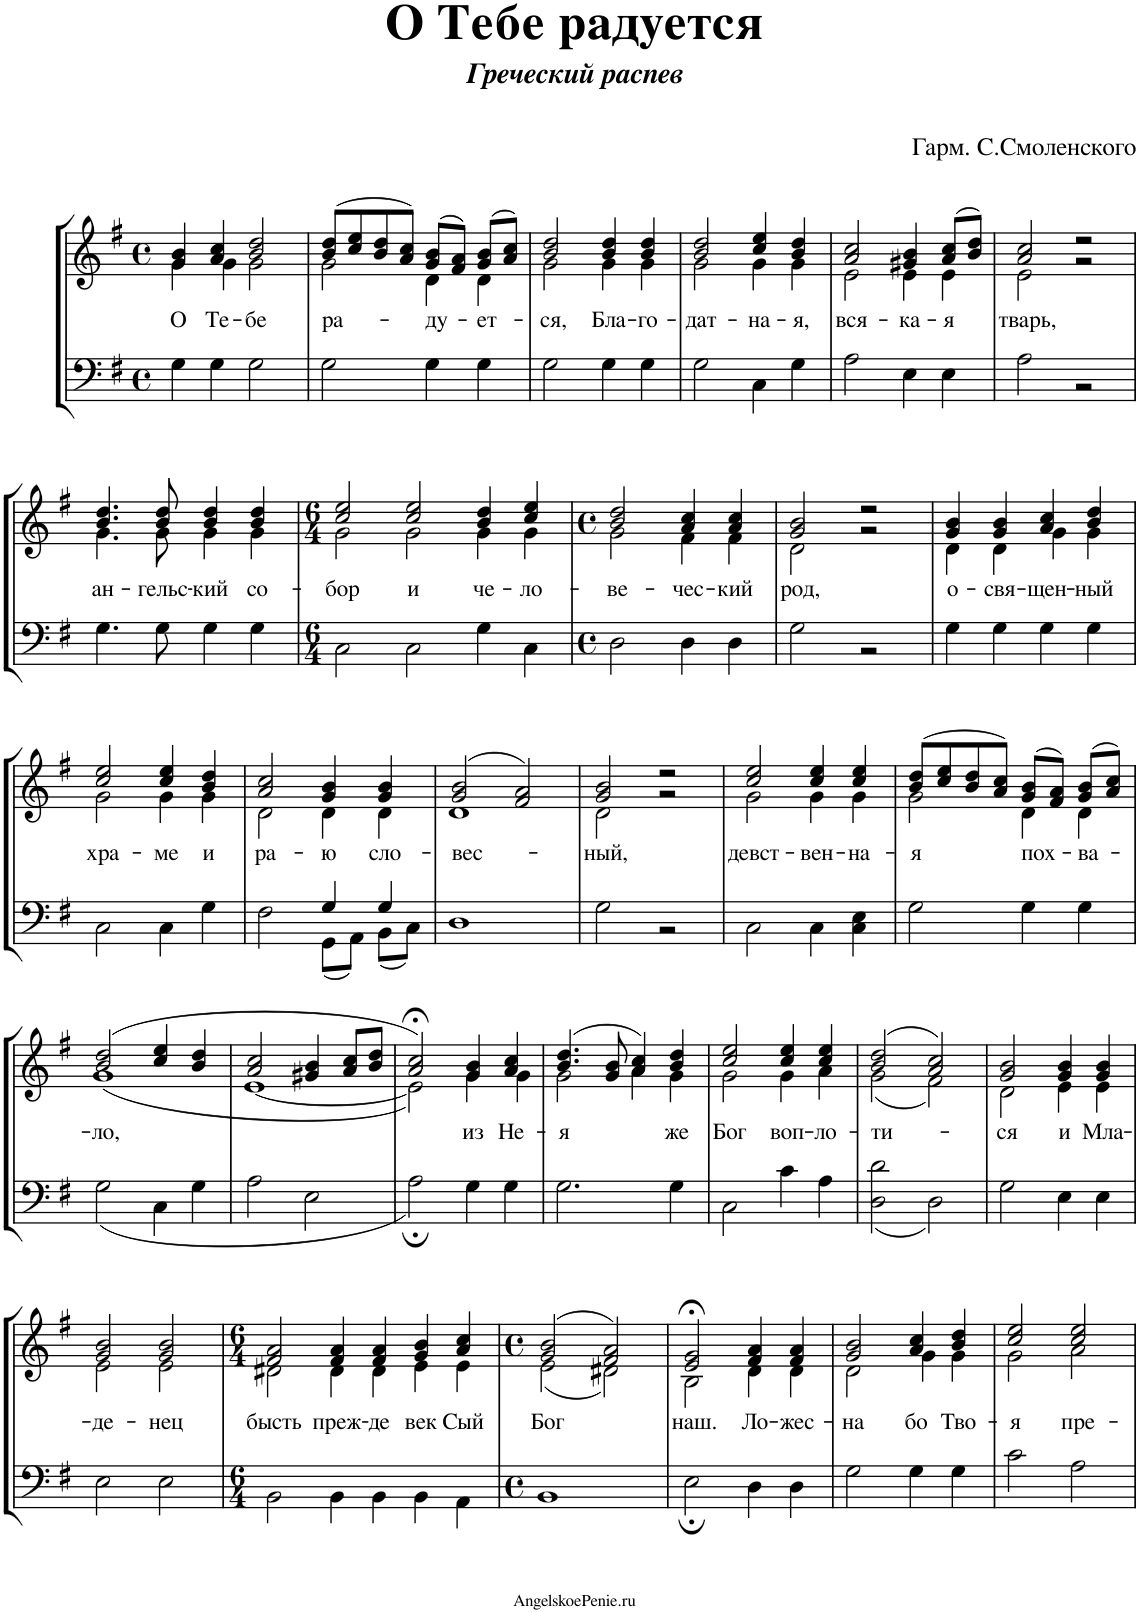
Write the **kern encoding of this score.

**kern	**kern	**text
*part1	*part1	*part1
*staff2	*staff1	*staff1
*I"Piano	*	*
*I'Pno.	*	*
*clefF4	*clefG2	*
*k[f#]	*k[f#]	*
*M4/4	*M4/4	*
*met(c)	*met(c)	*
=1	=1	=1
*^	*	*
!	!	!	!LO:LY:b
*	*	*^	*
1ryy	4G\	4g/ 4b/	4g\	О
!	!	!	!	!LO:LY:b
.	4G\	4a/ 4cc/	4g\	Те-
!	!	!	!	!LO:LY:b
.	2G\	2b/ 2dd/	2g\	-бе
=2	=2	=2	=2	=2
!	!	!	!	!LO:LY:b
1ryy	2G\	(8b/ 8dd/L	2g\	ра-
.	.	8cc/ 8ee/	.	.
.	.	8b/ 8dd/	.	.
.	.	8a/ 8cc/J)	.	.
!	!	!	!	!LO:LY:b
.	4G\	(8g/ 8b/L	4d\	-ду-
.	.	8f#/ 8a/J)	.	.
!	!	!	!	!LO:LY:b
.	4G\	(8g/ 8b/L	4d\	-ет-
.	.	8a/ 8cc/J)	.	.
=3	=3	=3	=3	=3
!	!	!	!	!LO:LY:b
1ryy	2G\	2b/ 2dd/	2g\	-ся,
!	!	!	!	!LO:LY:b
.	4G\	4b/ 4dd/	4g\	Бла-
!	!	!	!	!LO:LY:b
.	4G\	4b/ 4dd/	4g\	-го-
=4	=4	=4	=4	=4
!	!	!	!	!LO:LY:b
1ryy	2G\	2b/ 2dd/	2g\	-дат-
!	!	!	!	!LO:LY:b
.	4C\	4cc/ 4ee/	4g\	-на-
!	!	!	!	!LO:LY:b
.	4G\	4b/ 4dd/	4g\	-я,
=5	=5	=5	=5	=5
!	!	!	!	!LO:LY:b
1ryy	2A\	2a/ 2cc/	2e\	вся-
!	!	!	!	!LO:LY:b
.	4E\	4g#X/ 4b/	4e\	-ка-
!	!	!	!	!LO:LY:b
.	4E\	(8a/ 8cc/L	4e\	-я
.	.	8b/ 8dd/J)	.	.
=6	=6	=6	=6	=6
!	!	!	!	!LO:LY:b
1ryy	2A\	2a/ 2cc/	2e\	тварь,
.	2r	2r	2r	.
!!LO:LB:g=z	!!
=7	=7	=7	=7	=7
!	!	!	!	!LO:LY:b
1ryy	4.G\	4.b/ 4.dd/	4.g\	ан-
!	!	!	!	!LO:LY:b
.	8G\	8b/ 8dd/	8g\	-гельс-
!	!	!	!	!LO:LY:b
.	4G\	4b/ 4dd/	4g\	-кий
!	!	!	!	!LO:LY:b
.	4G\	4b/ 4dd/	4g\	со-
=8	=8	=8	=8	=8
*M6/4	*	*M6/4	*	*
!	!	!	!	!LO:LY:b
1.ryy	2C\	2cc/ 2ee/	2g\	-бор
!	!	!	!	!LO:LY:b
.	2C\	2cc/ 2ee/	2g\	и
!	!	!	!	!LO:LY:b
.	4G\	4b/ 4dd/	4g\	че-
!	!	!	!	!LO:LY:b
.	4C\	4cc/ 4ee/	4g\	-ло-
=9	=9	=9	=9	=9
*M4/4	*	*M4/4	*	*
*met(c)	*	*met(c)	*	*
!	!	!	!	!LO:LY:b
1ryy	2D\	2b/ 2dd/	2g\	-ве-
!	!	!	!	!LO:LY:b
.	4D\	4a/ 4cc/	4f#\	-чес-
!	!	!	!	!LO:LY:b
.	4D\	4a/ 4cc/	4f#\	-кий
=10	=10	=10	=10	=10
!	!	!	!	!LO:LY:b
1ryy	2G\	2g/ 2b/	2d\	род,
.	2r	2r	2r	.
=11	=11	=11	=11	=11
!	!	!	!	!LO:LY:b
1ryy	4G\	4g/ 4b/	4d\	о-
!	!	!	!	!LO:LY:b
.	4G\	4g/ 4b/	4d\	-свя-
!	!	!	!	!LO:LY:b
.	4G\	4a/ 4cc/	4g\	-щен-
!	!	!	!	!LO:LY:b
.	4G\	4b/ 4dd/	4g\	-ный
!!LO:LB:g=z	!!
=12	=12	=12	=12	=12
!	!	!	!	!LO:LY:b
1ryy	2C\	2cc/ 2ee/	2g\	хра-
!	!	!	!	!LO:LY:b
.	4C\	4cc/ 4ee/	4g\	-ме
!	!	!	!	!LO:LY:b
.	4G\	4b/ 4dd/	4g\	и
=13	=13	=13	=13	=13
*	*^	*	*	*
!	!	!	!	!	!LO:LY:b
1ryy	2ryy	2F#\	2a/ 2cc/	2d\	ра-
!	!	!	!	!	!LO:LY:b
.	4G/	8GG\L	4g/ 4b/	4d\	-ю
.	.	8AA\J	.	.	.
!	!	!	!	!	!LO:LY:b
.	4G/	8BB\L	4g/ 4b/	4d\	сло-
.	.	8C\J	.	.	.
=14	=14	=14	=14	=14	=14
!	!	!	!	!	!LO:LY:b
*	*v	*v	*	*	*
1ryy	1D	(2g/ 2b/	1d	-вес-
.	.	2f#/ 2a/)	.	.
=15	=15	=15	=15	=15
!	!	!	!	!LO:LY:b
1ryy	2G\	2g/ 2b/	2d\	-ный,
.	2r	2r	2r	.
=16	=16	=16	=16	=16
!	!	!	!	!LO:LY:b
1ryy	2C\	2cc/ 2ee/	2g\	девст-
!	!	!	!	!LO:LY:b
.	4C\	4cc/ 4ee/	4g\	-вен-
!	!	!	!	!LO:LY:b
.	4C\ 4E\	4cc/ 4ee/	4g\	-на-
=17	=17	=17	=17	=17
!	!	!	!	!LO:LY:b
1ryy	2G\	(8b/ 8dd/L	2g\	-я
.	.	8cc/ 8ee/	.	.
.	.	8b/ 8dd/	.	.
.	.	8a/ 8cc/J)	.	.
!	!	!	!	!LO:LY:b
.	4G\	(8g/ 8b/L	4d\	пох-
.	.	8f#/ 8a/J)	.	.
!	!	!	!	!LO:LY:b
.	4G\	(8g/ 8b/L	4d\	-ва-
.	.	8a/ 8cc/J)	.	.
!!LO:LB:g=z	!!
=18	=18	=18	=18	=18
!	!	!	!	!LO:LY:b
1ryy	2G\	(2b/ 2dd/	(1g	-ло,
.	4C\	4cc/ 4ee/	.	.
.	4G\	4b/ 4dd/	.	.
=19	=19	=19	=19	=19
1ryy	2A\	2a/ 2cc/	[1e	.
.	2E\	4g#X/ 4b/	.	.
.	.	8a/ 8cc/L	.	.
.	.	8b/ 8dd/J	.	.
=20	=20	=20	=20	=20
1ryy	2A;\	2a/;< 2cc/;<)	2e\])	.
!	!	!	!	!LO:LY:b
.	4G\	4g/ 4b/	4g\	из
!	!	!	!	!LO:LY:b
.	4G\	4a/ 4cc/	4g\	Не-
=21	=21	=21	=21	=21
!	!	!	!	!LO:LY:b
1ryy	2.G\	(4.b/ 4.dd/	2g\	-я
.	.	8g/ 8b/	.	.
.	.	4a/ 4cc/)	4a\	.
!	!	!	!	!LO:LY:b
.	4G\	4b/ 4dd/	4g\	же
=22	=22	=22	=22	=22
!	!	!	!	!LO:LY:b
1ryy	2C\	2cc/ 2ee/	2g\	Бог
!	!	!	!	!LO:LY:b
.	4c\	4cc/ 4ee/	4g\	воп-
!	!	!	!	!LO:LY:b
.	4A\	4cc/ 4ee/	4a\	-ло-
=23	=23	=23	=23	=23
!	!	!	!	!LO:LY:b
1ryy	2D\ 2d\	(2b/ 2dd/	(2g\	-ти-
.	2D\	2a/ 2cc/)	2f#\)	.
=24	=24	=24	=24	=24
!	!	!	!	!LO:LY:b
1ryy	2G\	2g/ 2b/	2d\	-ся
!	!	!	!	!LO:LY:b
.	4E\	4g/ 4b/	4e\	и
!	!	!	!	!LO:LY:b
.	4E\	4g/ 4b/	4e\	Мла-
!!LO:LB:g=z	!!
=25	=25	=25	=25	=25
!	!	!	!	!LO:LY:b
1ryy	2E\	2g/ 2b/	2e\	-де-
!	!	!	!	!LO:LY:b
.	2E\	2g/ 2b/	2e\	-нец
=26	=26	=26	=26	=26
*M6/4	*	*M6/4	*	*
!	!	!	!	!LO:LY:b
1.ryy	2BB\	2f#/ 2a/	2d#X\	бысть
!	!	!	!	!LO:LY:b
.	4BB\	4f#/ 4a/	4d#\	преж-
!	!	!	!	!LO:LY:b
.	4BB\	4f#/ 4a/	4d#\	-де
!	!	!	!	!LO:LY:b
.	4BB\	4g/ 4b/	4e\	век
!	!	!	!	!LO:LY:b
.	4AA\	4a/ 4cc/	4e\	Сый
=27	=27	=27	=27	=27
*M4/4	*	*M4/4	*	*
*met(c)	*	*met(c)	*	*
!	!	!	!	!LO:LY:b
1ryy	1BB	(2g/ 2b/	(2e\	Бог
.	.	2f#/ 2a/)	2d#X\)	.
=28	=28	=28	=28	=28
!	!	!	!	!LO:LY:b
1ryy	2E;\	2e/;< 2g/;<	2B\	наш.
!	!	!	!	!LO:LY:b
.	4D\	4f#/ 4a/	4d\	Ло-
!	!	!	!	!LO:LY:b
.	4D\	4f#/ 4a/	4d\	-жес-
=29	=29	=29	=29	=29
!	!	!	!	!LO:LY:b
1ryy	2G\	2g/ 2b/	2d\	-на
!	!	!	!	!LO:LY:b
.	4G\	4a/ 4cc/	4g\	бо
!	!	!	!	!LO:LY:b
.	4G\	4b/ 4dd/	4g\	Тво-
=30	=30	=30	=30	=30
!	!	!	!	!LO:LY:b
1ryy	2c\	2cc/ 2ee/	2g\	-я
!	!	!	!	!LO:LY:b
.	2A\	2cc/ 2ee/	2a\	пре-
*v	*v	*	*	*
*	*v	*v	*
=	=	=
*-	*-	*-
